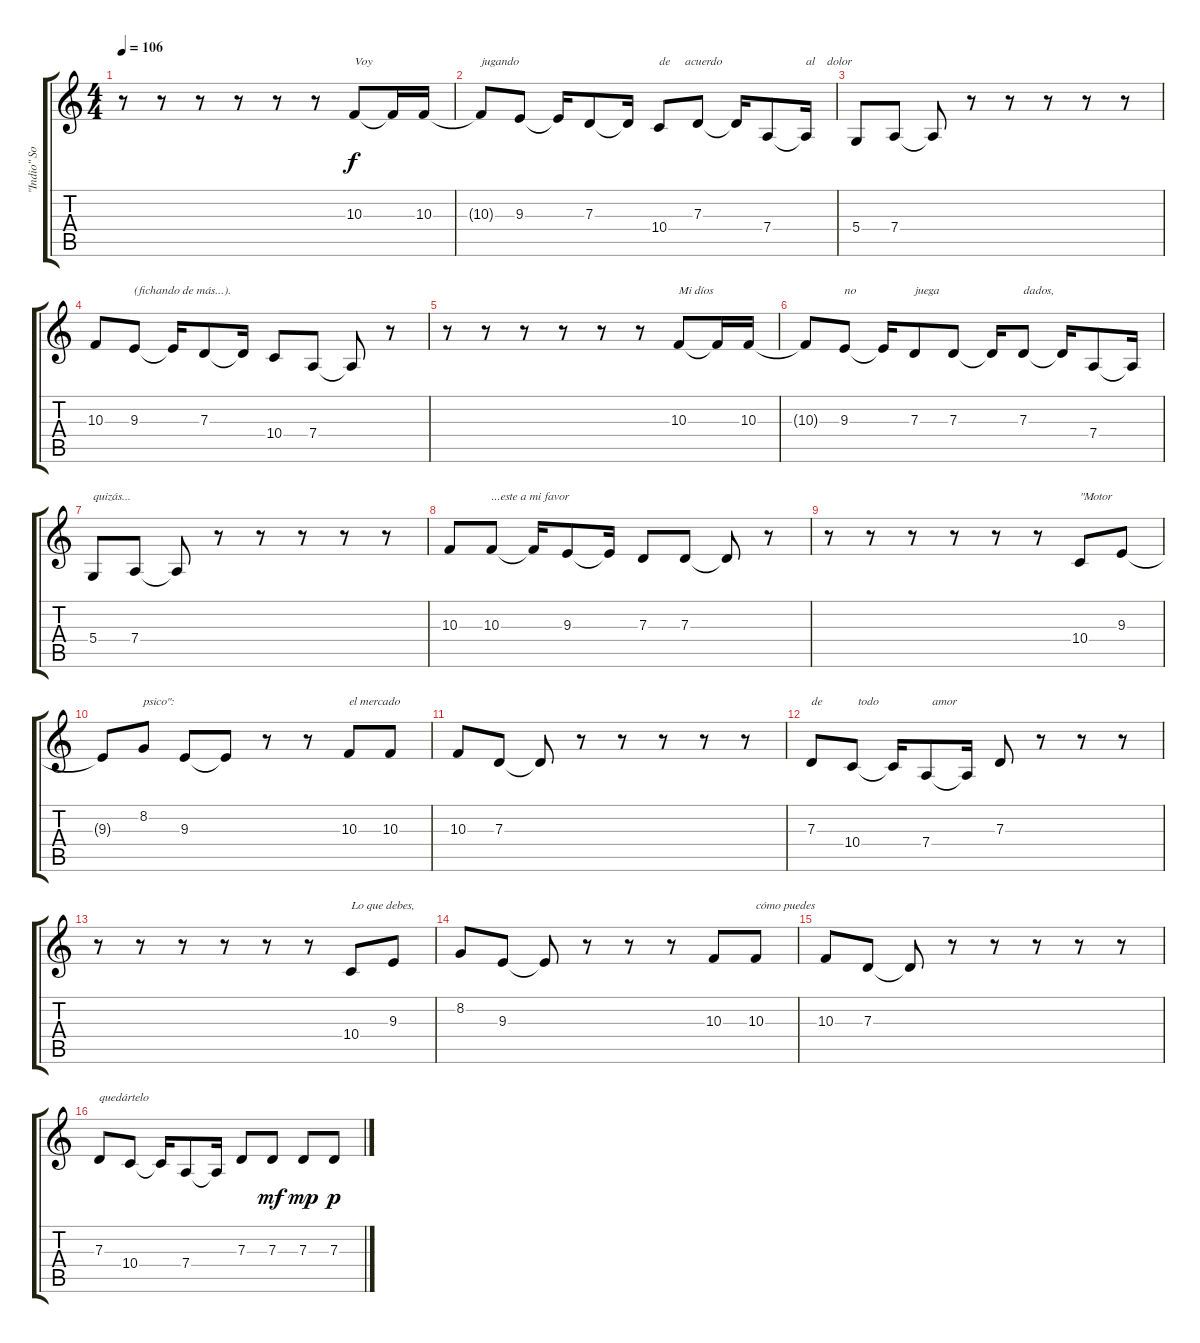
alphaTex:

\track ("\"Indio\" Solari" "\"Indio\" So") {instrument lead2sawtooth}
\staff {score tabs}
\tuning (E4 B3 G3 D3 A2 E2) {hide}
\ts (4 4)
\tempo 106
\clef g2
\ks c
r.8{dy p} r.8 r.8 r.8 r.8 r.8 10.3.8{txt "Voy" dy f} 10.3{t}.16 10.3.16 |
10.3{t}.8{txt "jugando"} 9.3.8 9.3{t}.16 7.3.8 7.3{t}.16 10.4.8{txt "de     acuerdo"} 7.3.8 7.3{t}.16 7.4.8 7.4{t}.16{txt "al    dolor"} |
5.4.8 7.4.8 7.4{t}.8 r.8 r.8 r.8 r.8 r.8 |
10.3.8 9.3.8{txt "(fichando de más...)."} 9.3{t}.16 7.3.8 7.3{t}.16 10.4.8 7.4.8 7.4{t}.8 r.8 |
r.8 r.8 r.8 r.8 r.8 r.8 10.3.8{txt "Mi díos"} 10.3{t}.16 10.3.16 |
10.3{t}.8 9.3.8{txt "no"} 9.3{t}.16 7.3.8{txt "juega"} 7.3.8 7.3{t}.16 7.3.8{txt "dados,"} 7.3{t}.16 7.4.8 7.4{t}.16 |
5.4.8{txt "quizás..."} 7.4.8 7.4{t}.8 r.8 r.8 r.8 r.8 r.8 |
10.3.8 10.3.8{txt "...este a mi favor"} 10.3{t}.16 9.3.8 9.3{t}.16 7.3.8 7.3.8 7.3{t}.8 r.8 |
r.8 r.8 r.8 r.8 r.8 r.8 10.4.8{txt "\"Motor "} 9.3.8 |
9.3{t}.8 8.2.8{txt "psico\": "} 9.3.8 9.3{t}.8 r.8 r.8 10.3.8{txt "el mercado"} 10.3.8 |
10.3.8 7.3.8 7.3{t}.8 r.8 r.8 r.8 r.8 r.8 |
7.3.8{txt "de "} 10.4.8{txt "  todo"} 10.4{t}.16 7.4.8{txt "  amor"} 7.4{t}.16 7.3.8 r.8 r.8 r.8 |
r.8 r.8 r.8 r.8 r.8 r.8 10.4.8{txt "Lo que debes,"} 9.3.8 |
8.2.8 9.3.8 9.3{t}.8 r.8 r.8 r.8 10.3.8 10.3.8{txt "cómo puedes"} |
10.3.8 7.3.8 7.3{t}.8 r.8 r.8 r.8 r.8 r.8 |
7.3.8{txt "quedártelo"} 10.4.8 10.4{t}.16 7.4.8 7.4{t}.16 7.3.8 7.3.8{dy mf} 7.3.8{dy mp} 7.3.8{dy p}
